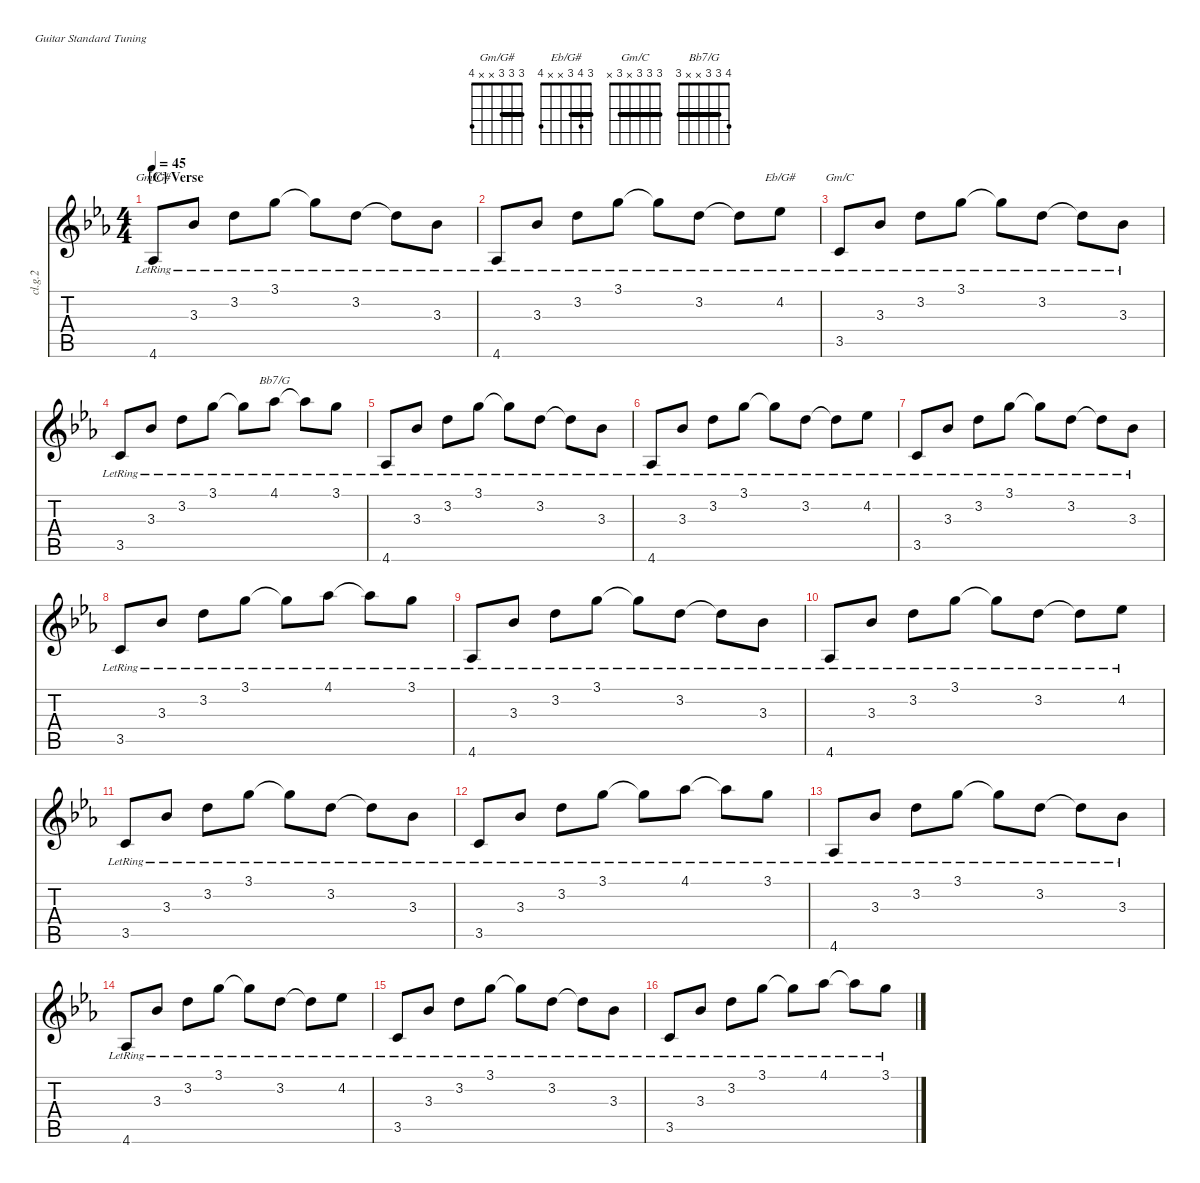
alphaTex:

\defaultSystemsLayout 4
\hideDynamics
\bracketExtendMode nobrackets
\otherSystemsTrackNameOrientation horizontal
\track ("Clean Guitar 2" "cl.g.2") {instrument electricguitarclean}
\staff {score tabs}
\tuning (E4 B3 G3 D3 A2 E2)
\chord ("Gm/G#" 3 3 3 x x 4) {showfingering false barre (3 3)}
\chord ("Eb/G#" 3 4 3 x x 4) {showfingering false barre 3}
\chord ("Gm/C" 3 3 3 x 3 x) {showfingering false barre (3 3 3)}
\chord ("Bb7/G" 4 3 3 x x 3) {showfingering false barre (3 3)}
\ts (4 4)
\section ("C" "Verse")
\tempo 45
\clef g2
\ks cminor
4.6{lr}.8{ch "Gm/G#" dy mf} 3.3{lr}.8 3.2{lr}.8 3.1{lr}.8 3.1{lr t}.8 3.2{lr}.8 3.2{lr t}.8 3.3{lr}.8 |
4.6{lr}.8 3.3{lr}.8 3.2{lr}.8 3.1{lr}.8 3.1{lr t}.8 3.2{lr}.8 3.2{lr t}.8 4.2{lr}.8{ch "Eb/G#"} |
3.5{lr}.8{ch "Gm/C"} 3.3{lr}.8 3.2{lr}.8 3.1{lr}.8 3.1{lr t}.8 3.2{lr}.8 3.2{lr t}.8 3.3{lr}.8 |
3.5{lr}.8 3.3{lr}.8 3.2{lr}.8 3.1{lr}.8 3.1{lr t}.8 4.1{lr}.8{ch "Bb7/G"} 4.1{lr t}.8 3.1{lr}.8 |
4.6{lr}.8 3.3{lr}.8 3.2{lr}.8 3.1{lr}.8 3.1{lr t}.8 3.2{lr}.8 3.2{lr t}.8 3.3{lr}.8 |
4.6{lr}.8 3.3{lr}.8 3.2{lr}.8 3.1{lr}.8 3.1{lr t}.8 3.2{lr}.8 3.2{lr t}.8 4.2{lr}.8 |
3.5{lr}.8 3.3{lr}.8 3.2{lr}.8 3.1{lr}.8 3.1{lr t}.8 3.2{lr}.8 3.2{lr t}.8 3.3{lr}.8 |
3.5{lr}.8 3.3{lr}.8 3.2{lr}.8 3.1{lr}.8 3.1{lr t}.8 4.1{lr}.8 4.1{lr t}.8 3.1{lr}.8 |
4.6{lr}.8 3.3{lr}.8 3.2{lr}.8 3.1{lr}.8 3.1{lr t}.8 3.2{lr}.8 3.2{lr t}.8 3.3{lr}.8 |
4.6{lr}.8 3.3{lr}.8 3.2{lr}.8 3.1{lr}.8 3.1{lr t}.8 3.2{lr}.8 3.2{lr t}.8 4.2{lr}.8 |
3.5{lr}.8 3.3{lr}.8 3.2{lr}.8 3.1{lr}.8 3.1{lr t}.8 3.2{lr}.8 3.2{lr t}.8 3.3{lr}.8 |
3.5{lr}.8 3.3{lr}.8 3.2{lr}.8 3.1{lr}.8 3.1{lr t}.8 4.1{lr}.8 4.1{lr t}.8 3.1{lr}.8 |
4.6{lr}.8 3.3{lr}.8 3.2{lr}.8 3.1{lr}.8 3.1{lr t}.8 3.2{lr}.8 3.2{lr t}.8 3.3{lr}.8 |
4.6{lr}.8 3.3{lr}.8 3.2{lr}.8 3.1{lr}.8 3.1{lr t}.8 3.2{lr}.8 3.2{lr t}.8 4.2{lr}.8 |
3.5{lr}.8 3.3{lr}.8 3.2{lr}.8 3.1{lr}.8 3.1{lr t}.8 3.2{lr}.8 3.2{lr t}.8 3.3{lr}.8 |
3.5{lr}.8 3.3{lr}.8 3.2{lr}.8 3.1{lr}.8 3.1{lr t}.8 4.1{lr}.8 4.1{lr t}.8 3.1{lr}.8
